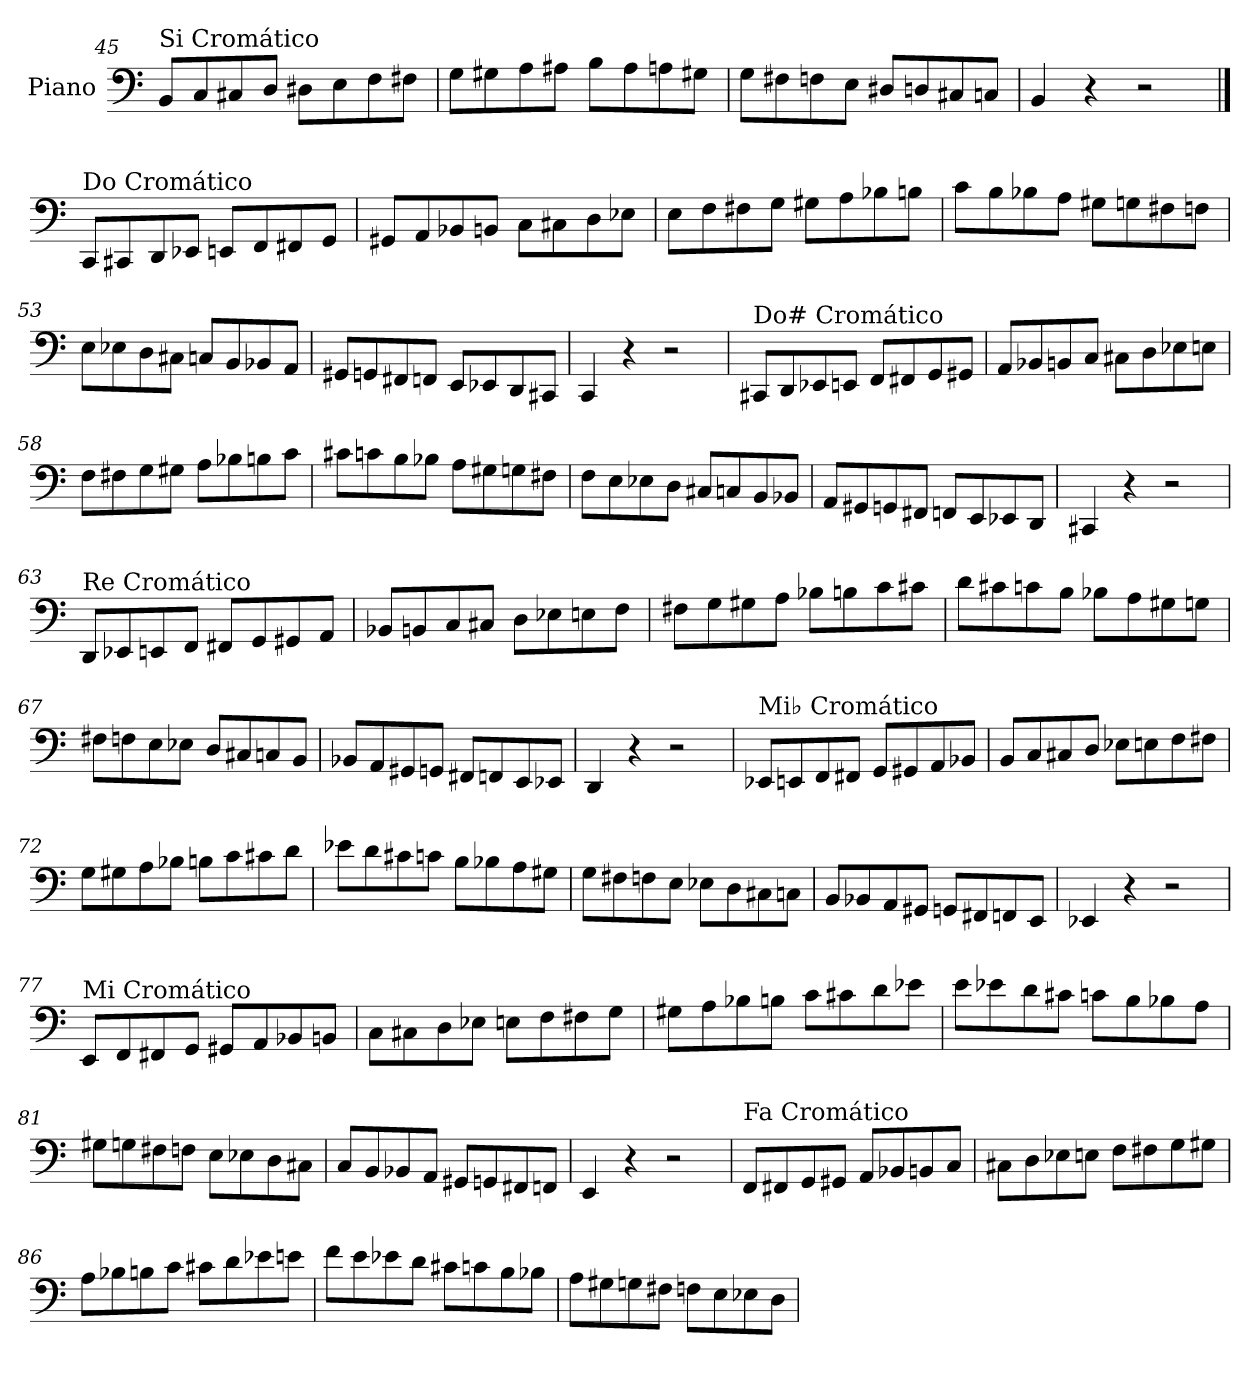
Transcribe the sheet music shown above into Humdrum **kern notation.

**kern
*part1
*staff1
*I"Piano
*I'Pno.
!!LO:LB:g=z
*clefF4
*k[]
=45
!LO:TX:a:t=Si Cromático
8BB/L
8C/
8C#X/
8D/J
8D#X\L
8E\
8F\
8F#X\J
=46
8G\L
8G#X\
8A\
8A#X\J
8B\L
8A#\
8An\
8G#X\J
=47
8G\L
8F#X\
8Fn\
8E\J
8D#X/L
8Dn/
8C#X/
8Cn/J
=48
4BB/
4r
2r
!!LO:PB:g=z
==49
!LO:TX:a:t=Do Cromático
8CC/L
8CC#X/
8DD/
8EE-X/J
8EEn/L
8FF/
8FF#X/
8GG/J
=50
8GG#X/L
8AA/
8BB-X/
8BBn/J
8C\L
8C#X\
8D\
8E-X\J
=51
8E\L
8F\
8F#X\
8G\J
8G#X\L
8A\
8B-X\
8Bn\J
!!LO:LB:g=z
=52
8c\L
8B\
8B-X\
8A\J
8G#X\L
8Gn\
8F#X\
8Fn\J
=53
8E\L
8E-X\
8D\
8C#X\J
8Cn/L
8BB/
8BB-X/
8AA/J
=54
8GG#X/L
8GGn/
8FF#X/
8FFn/J
8EE/L
8EE-X/
8DD/
8CC#X/J
=55
4CC/
4r
2r
!!LO:LB:g=z
=56
!LO:TX:a:t=Do# Cromático
8CC#X/L
8DD/
8EE-X/
8EEn/J
8FF/L
8FF#X/
8GG/
8GG#X/J
=57
8AA/L
8BB-X/
8BBn/
8C/J
8C#X\L
8D\
8E-X\
8En\J
=58
8F\L
8F#X\
8G\
8G#X\J
8A\L
8B-X\
8Bn\
8c\J
!!LO:LB:g=z
=59
8c#X\L
8cn\
8B\
8B-X\J
8A\L
8G#X\
8Gn\
8F#X\J
=60
8F\L
8E\
8E-X\
8D\J
8C#X/L
8Cn/
8BB/
8BB-X/J
=61
8AA/L
8GG#X/
8GGn/
8FF#X/J
8FFn/L
8EE/
8EE-X/
8DD/J
=62
4CC#X/
4r
2r
!!LO:LB:g=z
=63
!LO:TX:a:t=Re Cromático
8DD/L
8EE-X/
8EEn/
8FF/J
8FF#X/L
8GG/
8GG#X/
8AA/J
=64
8BB-X/L
8BBn/
8C/
8C#X/J
8D\L
8E-X\
8En\
8F\J
=65
8F#X\L
8G\
8G#X\
8A\J
8B-X\L
8Bn\
8c\
8c#X\J
!!LO:LB:g=z
=66
8d\L
8c#X\
8cn\
8B\J
8B-X\L
8A\
8G#X\
8Gn\J
=67
8F#X\L
8Fn\
8E\
8E-X\J
8D/L
8C#X/
8Cn/
8BB/J
=68
8BB-X/L
8AA/
8GG#X/
8GGn/J
8FF#X/L
8FFn/
8EE/
8EE-X/J
=69
4DD/
4r
2r
!!LO:LB:g=z
=70
!LO:TX:a:t=Mi♭ Cromático
8EE-X/L
8EEn/
8FF/
8FF#X/J
8GG/L
8GG#X/
8AA/
8BB-X/J
=71
8BB/L
8C/
8C#X/
8D/J
8E-X\L
8En\
8F\
8F#X\J
=72
8G\L
8G#X\
8A\
8B-X\J
8Bn\L
8c\
8c#X\
8d\J
!!LO:LB:g=z
=73
8e-X\L
8d\
8c#X\
8cn\J
8B\L
8B-X\
8A\
8G#X\J
=74
8G\L
8F#X\
8Fn\
8E\J
8E-X\L
8D\
8C#X\
8Cn\J
=75
8BB/L
8BB-X/
8AA/
8GG#X/J
8GGn/L
8FF#X/
8FFn/
8EE/J
=76
4EE-X/
4r
2r
!!LO:PB:g=z
=77
!LO:TX:a:t=Mi Cromático
8EE/L
8FF/
8FF#X/
8GG/J
8GG#X/L
8AA/
8BB-X/
8BBn/J
=78
8C\L
8C#X\
8D\
8E-X\J
8En\L
8F\
8F#X\
8G\J
=79
8G#X\L
8A\
8B-X\
8Bn\J
8c\L
8c#X\
8d\
8e-X\J
!!LO:LB:g=z
=80
8e\L
8e-X\
8d\
8c#X\J
8cn\L
8B\
8B-X\
8A\J
=81
8G#X\L
8Gn\
8F#X\
8Fn\J
8E\L
8E-X\
8D\
8C#X\J
=82
8C/L
8BB/
8BB-X/
8AA/J
8GG#X/L
8GGn/
8FF#X/
8FFn/J
=83
4EE/
4r
2r
!!LO:LB:g=z
=84
!LO:TX:a:t=Fa Cromático
8FF/L
8FF#X/
8GG/
8GG#X/J
8AA/L
8BB-X/
8BBn/
8C/J
=85
8C#X\L
8D\
8E-X\
8En\J
8F\L
8F#X\
8G\
8G#X\J
=86
8A\L
8B-X\
8Bn\
8c\J
8c#X\L
8d\
8e-X\
8en\J
!!LO:LB:g=z
=87
8f\L
8e\
8e-X\
8d\J
8c#X\L
8cn\
8B\
8B-X\J
=88
8A\L
8G#X\
8Gn\
8F#X\J
8Fn\L
8E\
8E-X\
8D\J
=
*-
